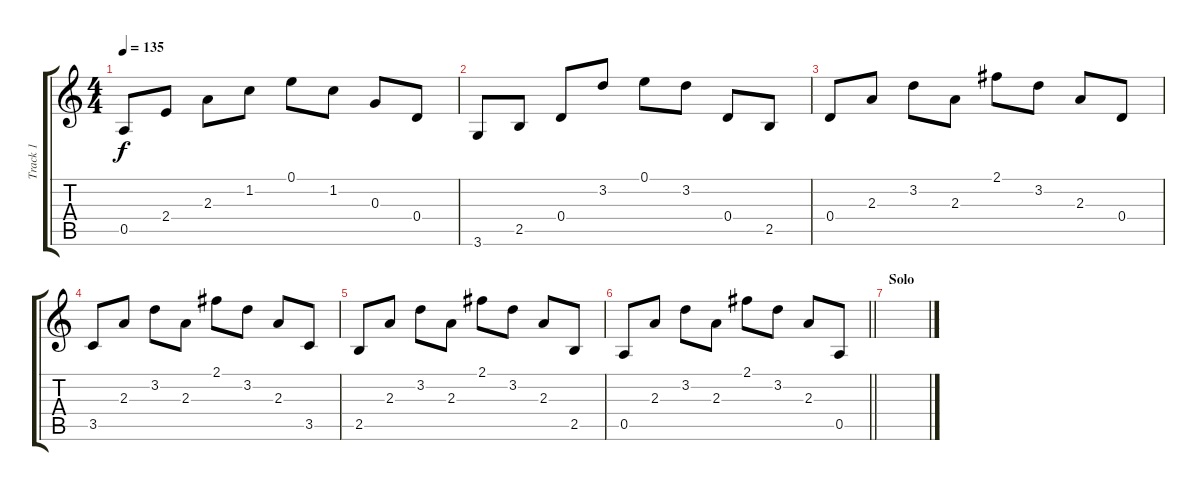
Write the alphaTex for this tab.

\track ("Track 1" "Track 1") {instrument electricguitarjazz}
\staff {score tabs}
\tuning (E4 B3 G3 D3 A2 E2) {hide}
\ts (4 4)
\tempo 135
\clef g2
\ks c
0.5.8{dy f} 2.4.8 2.3.8 1.2.8 0.1.8 1.2.8 0.3.8 0.4.8 |
3.6.8 2.5.8 0.4.8 3.2.8 0.1.8 3.2.8 0.4.8 2.5.8 |
0.4.8 2.3.8 3.2.8 2.3.8 2.1.8 3.2.8 2.3.8 0.4.8 |
3.5.8 2.3.8 3.2.8 2.3.8 2.1.8 3.2.8 2.3.8 3.5.8 |
2.5.8 2.3.8 3.2.8 2.3.8 2.1.8 3.2.8 2.3.8 2.5.8 |
\barLineRight lightlight
0.5.8 2.3.8 3.2.8 2.3.8 2.1.8 3.2.8 2.3.8 0.5.8 |
\section ("" "Solo")
